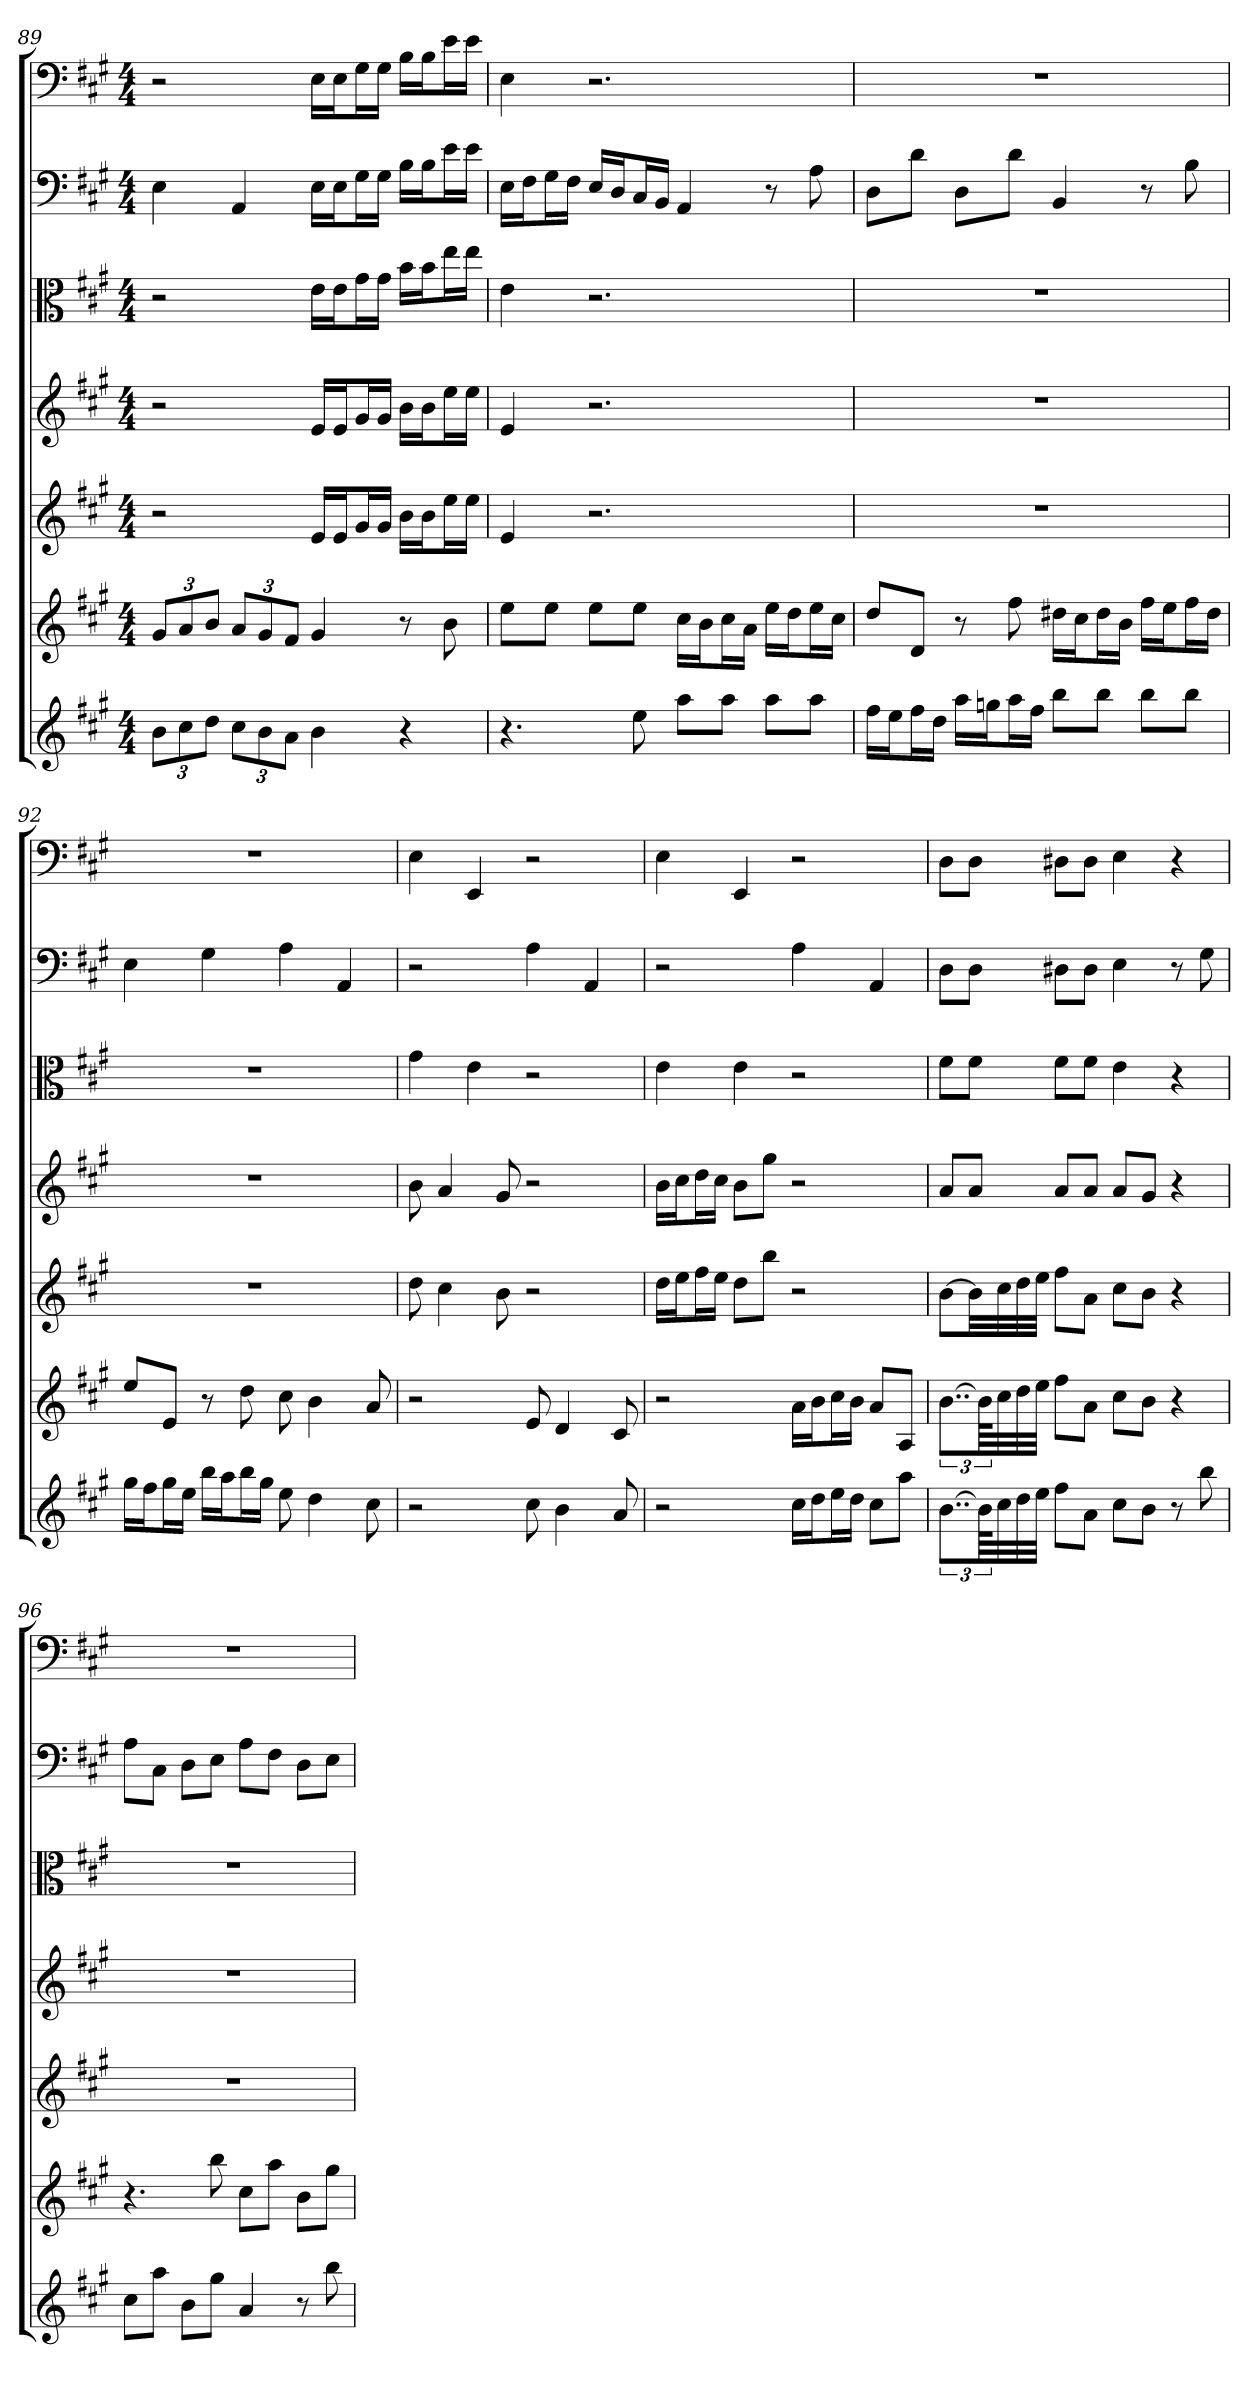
**kern	**kern	**kern	**kern	**kern	**kern	**kern
*part7	*part6	*part5	*part4	*part3	*part2	*part1
*staff7	*staff6	*staff5	*staff4	*staff3	*staff2	*staff1
*	*	*	*	*clefC3	*	*
*k[f#c#g#]	*k[f#c#g#]	*k[f#c#g#]	*k[f#c#g#]	*k[f#c#g#]	*k[f#c#g#]	*k[f#c#g#]
*A:	*A:	*A:	*A:	*A:	*A:	*A:
*M4/4	*M4/4	*M4/4	*M4/4	*M4/4	*M4/4	*M4/4
=89	=89	=89	=89	=89	=89	=89
12bL	12g#L	2r	2r	2r	4E	2r
12cc#	12a	.	.	.	.	.
12ddJ	12bJ	.	.	.	.	.
12cc#L	12aL	.	.	.	4AA	.
12b	12g#	.	.	.	.	.
12aJ	12f#J	.	.	.	.	.
4b	4g#	16eLL	16eLL	16e\LL	16ELL	16ELL
.	.	16eJ	16eJ	16e\J	16EJ	16EJ
.	.	16g#L	16g#L	16g#\L	16G#L	16G#L
.	.	16g#JJ	16g#JJ	16g#\JJ	16G#JJ	16G#JJ
4r	8r	16bLL	16bLL	16b\LL	16BLL	16BLL
.	.	16bJ	16bJ	16b\J	16BJ	16BJ
.	8b	16eeL	16eeL	16ee\L	16eL	16eL
.	.	16eeJJ	16eeJJ	16ee\JJ	16eJJ	16eJJ
=90	=90	=90	=90	=90	=90	=90
4.r	8eeL	4e	4e	4e	16ELL	4E
.	.	.	.	.	16F#J	.
.	8eeJ	.	.	.	16G#L	.
.	.	.	.	.	16F#JJ	.
.	8eeL	2.r	2.r	2.r	16ELL	2.r
.	.	.	.	.	16DJ	.
8ee	8eeJ	.	.	.	16C#L	.
.	.	.	.	.	16BBJJ	.
8aaL	16cc#LL	.	.	.	4AA	.
.	16bJ	.	.	.	.	.
8aaJ	16cc#L	.	.	.	.	.
.	16aJJ	.	.	.	.	.
8aaL	16eeLL	.	.	.	8r	.
.	16ddJ	.	.	.	.	.
8aaJ	16eeL	.	.	.	8A	.
.	16cc#JJ	.	.	.	.	.
=91	=91	=91	=91	=91	=91	=91
16ff#LL	8ddL	1r	1r	1r	8DL	1r
16eeJ	.	.	.	.	.	.
16ff#L	8dJ	.	.	.	8dJ	.
16ddJJ	.	.	.	.	.	.
16aaLL	8r	.	.	.	8DL	.
16ggnJ	.	.	.	.	.	.
16aaL	8ff#	.	.	.	8dJ	.
16ff#JJ	.	.	.	.	.	.
8bbL	16dd#XLL	.	.	.	4BB	.
.	16cc#J	.	.	.	.	.
8bbJ	16dd#L	.	.	.	.	.
.	16bJJ	.	.	.	.	.
8bbL	16ff#LL	.	.	.	8r	.
.	16eeJ	.	.	.	.	.
8bbJ	16ff#L	.	.	.	8B	.
.	16dd#JJ	.	.	.	.	.
=92	=92	=92	=92	=92	=92	=92
16gg#LL	8eeL	1r	1r	1r	4E	1r
16ff#J	.	.	.	.	.	.
16gg#L	8eJ	.	.	.	.	.
16eeJJ	.	.	.	.	.	.
16bbLL	8r	.	.	.	4G#	.
16aaJ	.	.	.	.	.	.
16bbL	8dd	.	.	.	.	.
16gg#JJ	.	.	.	.	.	.
8ee	8cc#	.	.	.	4A	.
4dd	4b	.	.	.	.	.
.	.	.	.	.	4AA	.
8cc#	8a	.	.	.	.	.
=93	=93	=93	=93	=93	=93	=93
2r	2r	8dd	8b	4g#	2r	4E
.	.	4cc#	4a	.	.	.
.	.	.	.	4e	.	4EE
.	.	8b	8g#	.	.	.
8cc#	8e	2r	2r	2r	4A	2r
4b	4d	.	.	.	.	.
.	.	.	.	.	4AA	.
8a	8c#	.	.	.	.	.
=94	=94	=94	=94	=94	=94	=94
2r	2r	16ddLL	16bLL	4e	2r	4E
.	.	16eeJ	16cc#J	.	.	.
.	.	16ff#L	16ddL	.	.	.
.	.	16eeJJ	16cc#JJ	.	.	.
.	.	8ddL	8bL	4e	.	4EE
.	.	8bbJ	8gg#J	.	.	.
16cc#LL	16aLL	2r	2r	2r	4A	2r
16ddJ	16bJ	.	.	.	.	.
16eeL	16cc#L	.	.	.	.	.
16ddJJ	16bJJ	.	.	.	.	.
8cc#L	8aL	.	.	.	4AA	.
8aaJ	8AJ	.	.	.	.	.
=95	=95	=95	=95	=95	=95	=95
[12..bL	[12..bL	[8bL	8aL	8f#\L	8DL	8DL
.	.	32bLL]	8aJ	8f#\J	8DJ	8DJ
96bKLL]	96bKLL]	.	.	.	.	.
32cc#	32cc#	32cc#	.	.	.	.
32dd	32dd	32dd	.	.	.	.
32eeJJJ	32eeJJJ	32eeJJJ	.	.	.	.
8ff#L	8ff#L	8ff#L	8aL	8f#\L	8D#XL	8D#XL
8aJ	8aJ	8aJ	8aJ	8f#\J	8D#J	8D#J
8cc#L	8cc#L	8cc#L	8aL	4e	4E	4E
8bJ	8bJ	8bJ	8g#J	.	.	.
8r	4r	4r	4r	4r	8r	4r
8bb	.	.	.	.	8G#	.
=96	=96	=96	=96	=96	=96	=96
8cc#L	4.r	1r	1r	1r	8AL	1r
8aaJ	.	.	.	.	8C#J	.
8bL	.	.	.	.	8DL	.
8gg#J	8bb	.	.	.	8EJ	.
4a	8cc#L	.	.	.	8AL	.
.	8aaJ	.	.	.	8F#J	.
8r	8bL	.	.	.	8DL	.
8bb	8gg#J	.	.	.	8EJ	.
=	=	=	=	=	=	=
*-	*-	*-	*-	*-	*-	*-
